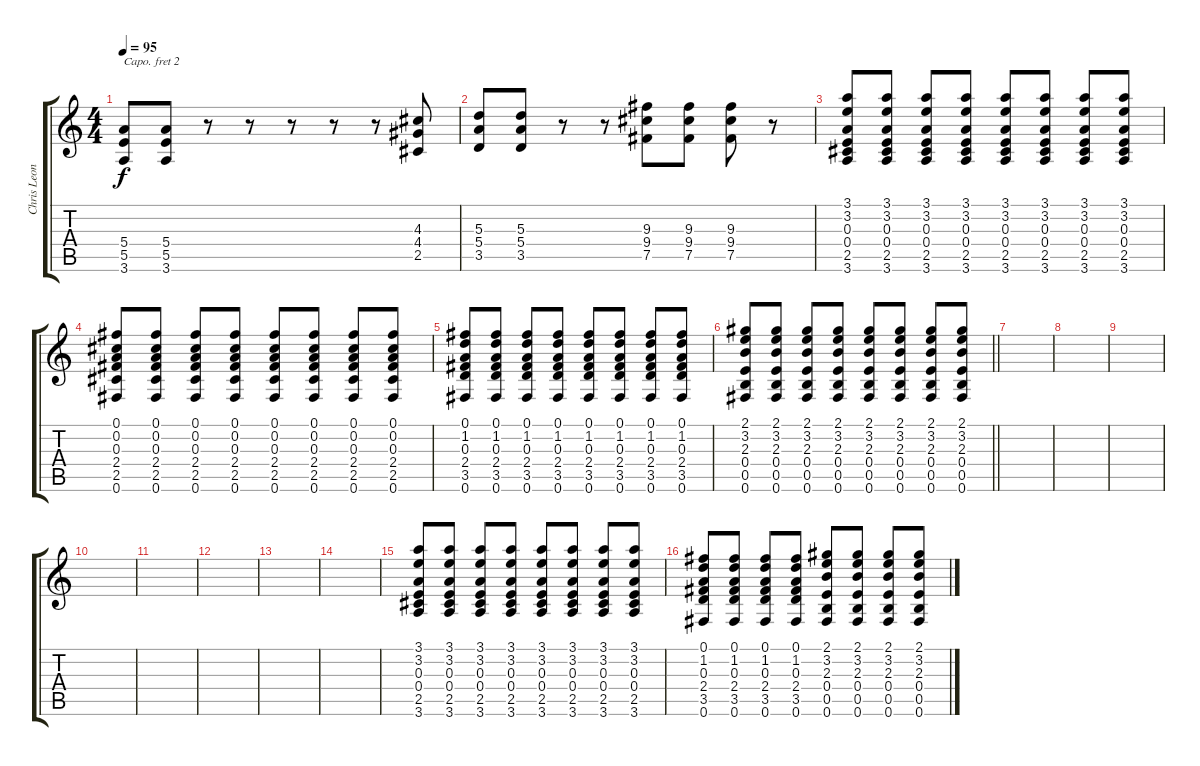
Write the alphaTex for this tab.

\track ("Chris Leonard (3rd Guitarist)" "Chris Leon") {instrument distortionguitar}
\staff {score tabs}
\capo 2
\tuning (E4 B3 G3 D3 A2 E2) {hide}
\ts (4 4)
\tempo 95
\clef g2
\ks c
(5.4 5.5 3.6).8{dy f} (5.4 5.5 3.6).8 r.8 r.8 r.8 r.8 r.8 (4.3 4.4 2.5).8 |
(5.3 5.4 3.5).8 (5.3 5.4 3.5).8 r.8 r.8 (9.3 9.4 7.5).8 (9.3 9.4 7.5).8 (9.3 9.4 7.5).8 r.8 |
(3.1 3.2 0.3 0.4 2.5 3.6).8 (3.1 3.2 0.3 0.4 2.5 3.6).8 (3.1 3.2 0.3 0.4 2.5 3.6).8 (3.1 3.2 0.3 0.4 2.5 3.6).8 (3.1 3.2 0.3 0.4 2.5 3.6).8 (3.1 3.2 0.3 0.4 2.5 3.6).8 (3.1 3.2 0.3 0.4 2.5 3.6).8 (3.1 3.2 0.3 0.4 2.5 3.6).8 |
(0.1 0.2 0.3 2.4 2.5 0.6).8 (0.1 0.2 0.3 2.4 2.5 0.6).8 (0.1 0.2 0.3 2.4 2.5 0.6).8 (0.1 0.2 0.3 2.4 2.5 0.6).8 (0.1 0.2 0.3 2.4 2.5 0.6).8 (0.1 0.2 0.3 2.4 2.5 0.6).8 (0.1 0.2 0.3 2.4 2.5 0.6).8 (0.1 0.2 0.3 2.4 2.5 0.6).8 |
(0.1 1.2 0.3 2.4 3.5 0.6).8 (0.1 1.2 0.3 2.4 3.5 0.6).8 (0.1 1.2 0.3 2.4 3.5 0.6).8 (0.1 1.2 0.3 2.4 3.5 0.6).8 (0.1 1.2 0.3 2.4 3.5 0.6).8 (0.1 1.2 0.3 2.4 3.5 0.6).8 (0.1 1.2 0.3 2.4 3.5 0.6).8 (0.1 1.2 0.3 2.4 3.5 0.6).8 |
\barLineRight lightlight
(2.1 3.2 2.3 0.4 0.5 0.6).8 (2.1 3.2 2.3 0.4 0.5 0.6).8 (2.1 3.2 2.3 0.4 0.5 0.6).8 (2.1 3.2 2.3 0.4 0.5 0.6).8 (2.1 3.2 2.3 0.4 0.5 0.6).8 (2.1 3.2 2.3 0.4 0.5 0.6).8 (2.1 3.2 2.3 0.4 0.5 0.6).8 (2.1 3.2 2.3 0.4 0.5 0.6).8 |
|
|
|
|
|
|
|
|
(3.1 3.2 0.3 0.4 2.5 3.6).8 (3.1 3.2 0.3 0.4 2.5 3.6).8 (3.1 3.2 0.3 0.4 2.5 3.6).8 (3.1 3.2 0.3 0.4 2.5 3.6).8 (3.1 3.2 0.3 0.4 2.5 3.6).8 (3.1 3.2 0.3 0.4 2.5 3.6).8 (3.1 3.2 0.3 0.4 2.5 3.6).8 (3.1 3.2 0.3 0.4 2.5 3.6).8 |
(0.1 1.2 0.3 2.4 3.5 0.6).8 (0.1 1.2 0.3 2.4 3.5 0.6).8 (0.1 1.2 0.3 2.4 3.5 0.6).8 (0.1 1.2 0.3 2.4 3.5 0.6).8 (2.1 3.2 2.3 0.4 0.5 0.6).8 (2.1 3.2 2.3 0.4 0.5 0.6).8 (2.1 3.2 2.3 0.4 0.5 0.6).8 (2.1 3.2 2.3 0.4 0.5 0.6).8
